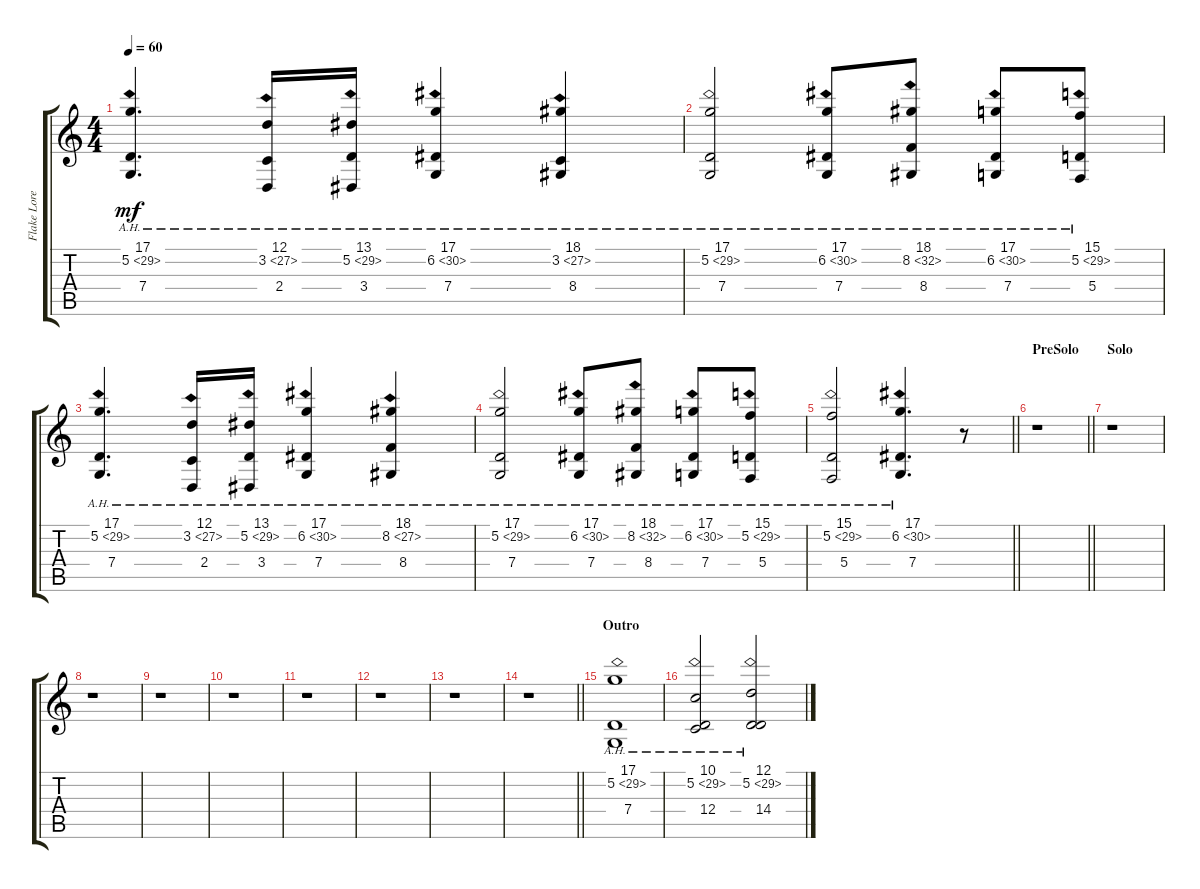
\track ("Flake Lorenz" "Flake Lore") {instrument flute}
\staff {score tabs}
\tuning (D4 A3 F3 C3 G2 C2) {hide}
\ts (4 4)
\tempo 60
\clef g2
\ks c
(17.1 5.2{ah 24} 7.4).4{d dy mf} (12.1 3.2{ah 24} 2.4).16 (13.1 5.2{ah 24} 3.4).16 (17.1 6.2{ah 24} 7.4).4 (18.1 3.2{ah 24} 8.4).4 |
(17.1 5.2{ah 24} 7.4).2 (17.1 6.2{ah 24} 7.4).8 (18.1 8.2{ah 24} 8.4).8 (17.1 6.2{ah 24} 7.4).8 (15.1 5.2{ah 24} 5.4).8 |
(17.1 5.2{ah 24} 7.4).4{d} (12.1 3.2{ah 24} 2.4).16 (13.1 5.2{ah 24} 3.4).16 (17.1 6.2{ah 24} 7.4).4 (18.1 8.2{ah 19} 8.4).4 |
(17.1 5.2{ah 24} 7.4).2 (17.1 6.2{ah 24} 7.4).8 (18.1 8.2{ah 24} 8.4).8 (17.1 6.2{ah 24} 7.4).8 (15.1 5.2{ah 24} 5.4).8 |
\barLineRight lightlight
(15.1 5.2{ah 24} 5.4).2 (17.1 6.2{ah 24} 7.4).4{d} r.8 |
\section ("" "PreSolo")
\barLineRight lightlight
r.1 |
\section ("" "Solo")
r.1 |
r.1 |
r.1 |
r.1 |
r.1 |
r.1 |
r.1 |
\barLineRight lightlight
r.1 |
\section ("" "Outro")
(17.1 5.2{ah 24} 7.4).1 |
(10.1 5.2{ah 24} 12.4).2 (12.1 5.2{ah 24} 14.4).2
